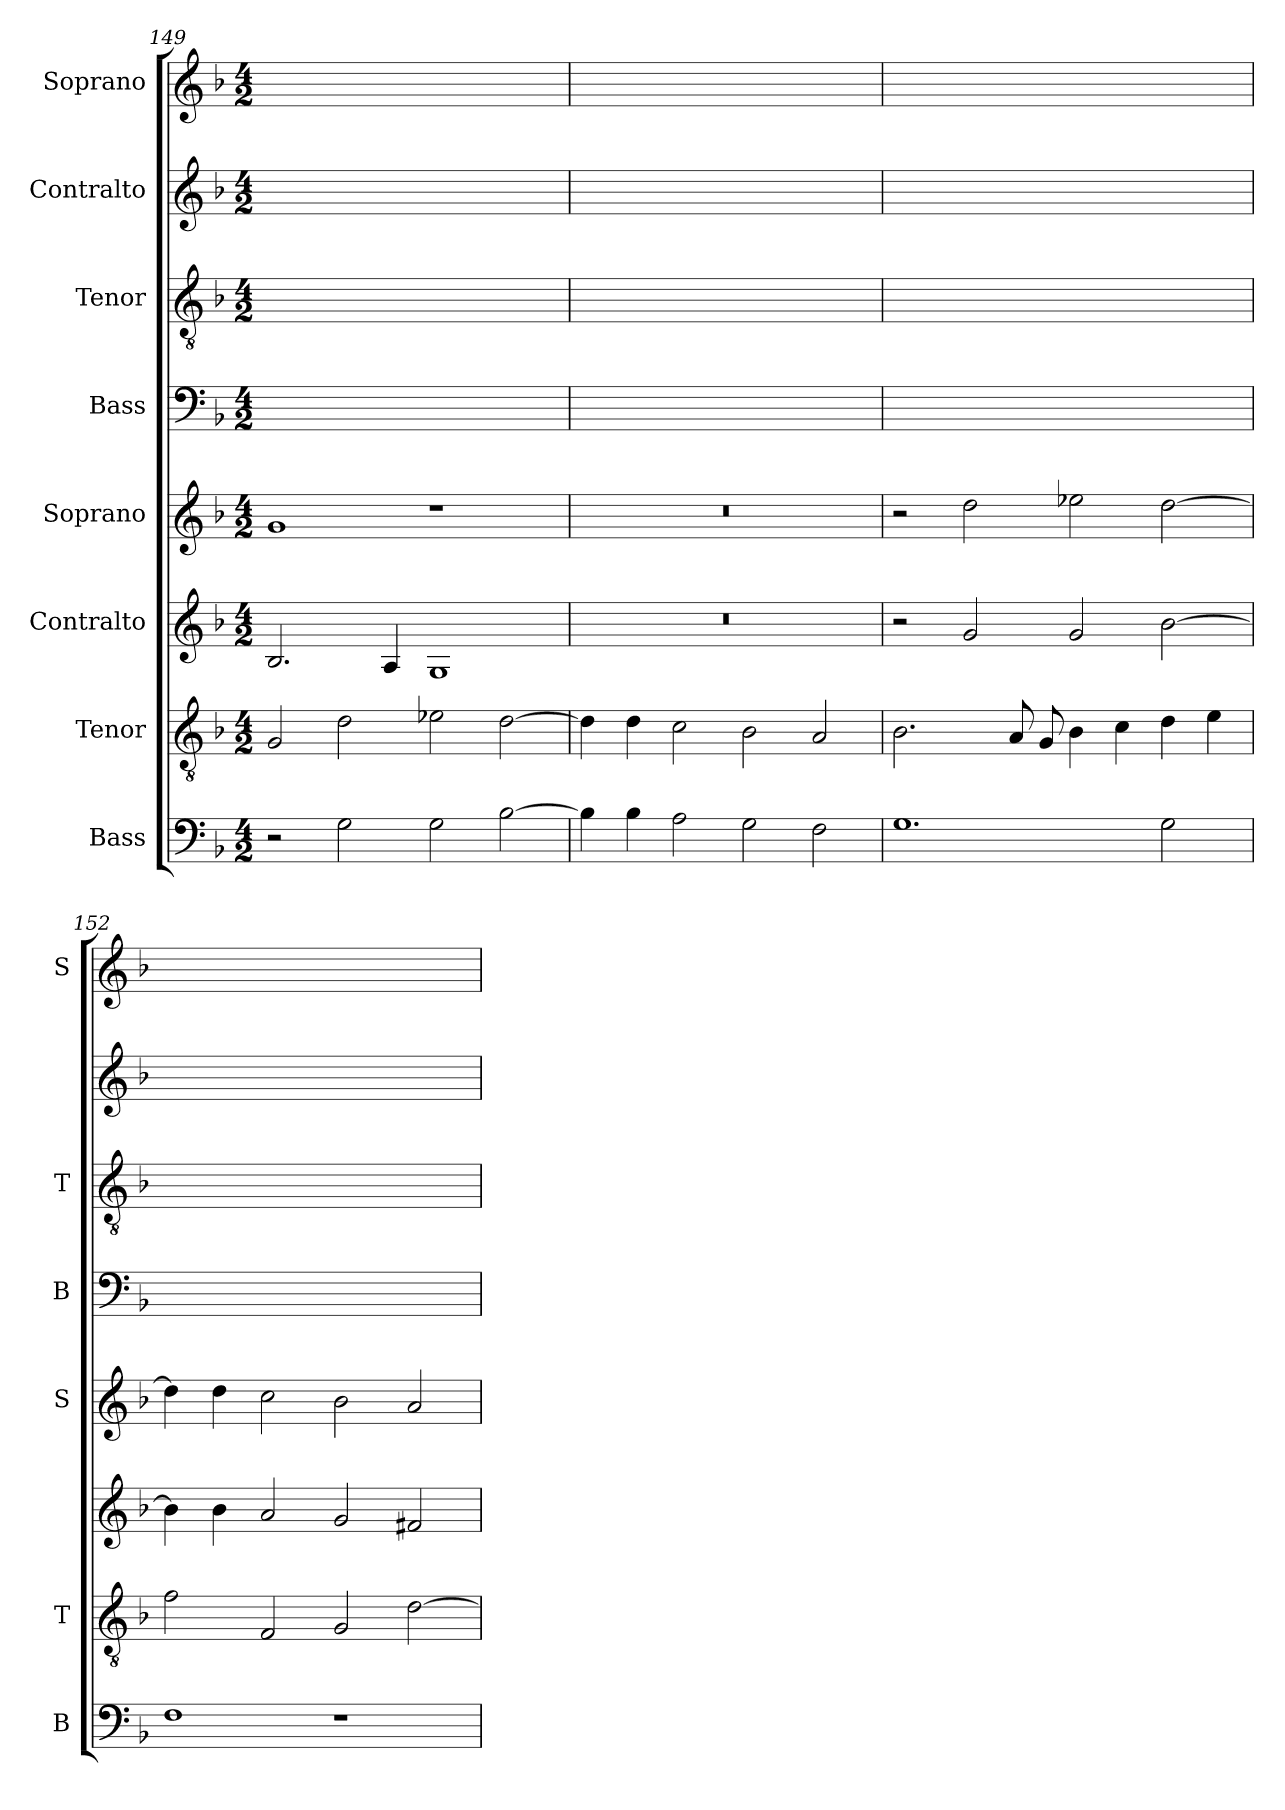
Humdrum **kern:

**kern	**kern	**kern	**kern	**kern	**kern	**kern	**kern
*part8	*part7	*part6	*part5	*part4	*part3	*part2	*part1
*staff8	*staff7	*staff6	*staff5	*staff4	*staff3	*staff2	*staff1
*I"Bass	*I"Tenor	*I"Contralto	*I"Soprano	*I"Bass	*I"Tenor	*I"Contralto	*I"Soprano
*I'B	*I'T	*	*I'S	*I'B	*I'T	*	*I'S
*clefF4	*clefGv2	*clefG2	*clefG2	*clefF4	*clefGv2	*clefG2	*clefG2
*k[b-]	*k[b-]	*k[b-]	*k[b-]	*k[b-]	*k[b-]	*k[b-]	*k[b-]
*G:dor	*G:dor	*G:dor	*G:dor	*G:dor	*G:dor	*G:dor	*G:dor
*M4/2	*M4/2	*M4/2	*M4/2	*M4/2	*M4/2	*M4/2	*M4/2
=149	=149	=149	=149	=149	=149	=149	=149
2r	2G	2.B-	1g	0ryy	0ryy	0ryy	0ryy
2G	2d	.	.	.	.	.	.
.	.	4A	.	.	.	.	.
2G	2e-X	1G	1r	.	.	.	.
[2B-	[2d	.	.	.	.	.	.
=150	=150	=150	=150	=150	=150	=150	=150
4B-]	4d]	0r	0r	0ryy	0ryy	0ryy	0ryy
4B-	4d	.	.	.	.	.	.
2A	2c	.	.	.	.	.	.
2G	2B-	.	.	.	.	.	.
2F	2A	.	.	.	.	.	.
=151	=151	=151	=151	=151	=151	=151	=151
1.G	2.B-	2r	2r	0ryy	0ryy	0ryy	0ryy
.	.	2g	2dd	.	.	.	.
.	8A	.	.	.	.	.	.
.	8G	.	.	.	.	.	.
.	4B-	2g	2ee-X	.	.	.	.
.	4c	.	.	.	.	.	.
2G	4d	[2b-	[2dd	.	.	.	.
.	4e	.	.	.	.	.	.
=152	=152	=152	=152	=152	=152	=152	=152
1F	2f	4b-]	4dd]	0ryy	0ryy	0ryy	0ryy
.	.	4b-	4dd	.	.	.	.
.	2F	2a	2cc	.	.	.	.
1r	2G	2g	2b-	.	.	.	.
.	[2d	2f#X	2a	.	.	.	.
=	=	=	=	=	=	=	=
*-	*-	*-	*-	*-	*-	*-	*-
